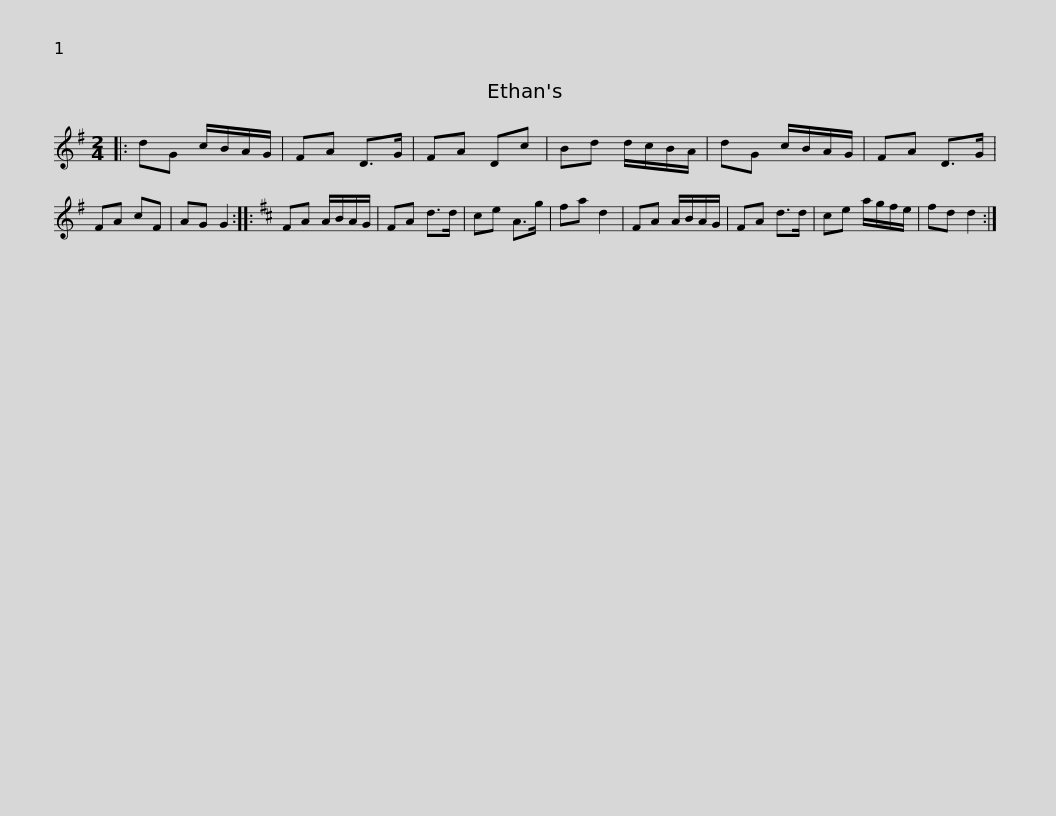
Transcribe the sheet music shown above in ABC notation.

X:1
L:1/8
M:2/4
I:linebreak $
K:G
V:1 treble
V:1
|: dG c/B/A/G/ | FA D>G | FA Dc | Bd d/c/B/A/ | dG c/B/A/G/ | %5
 FA D>G | FA cF | AG G2 ::$[K:D] FA A/B/A/G/ | FA d>d | %10
 ce A>g | fa d2 | FA A/B/A/G/ | FA d>d | ce a/g/f/e/ | %15
 fd d2 :| %16
